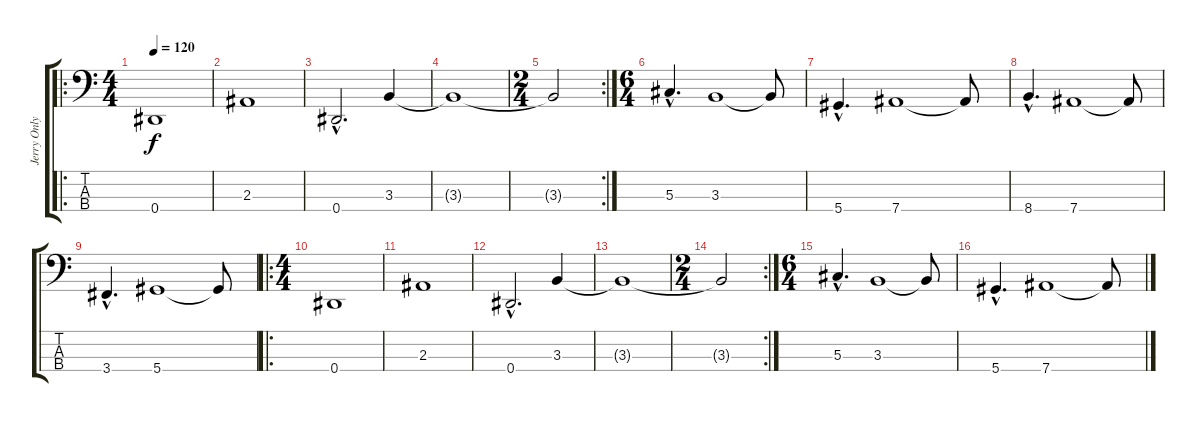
\track ("Jerry Only" "Jerry Only") {instrument distortionguitar}
\staff {score tabs}
\tuning (Gb2 Db2 Ab1 Eb1) {hide}
\ro
\ts (4 4)
\tempo 120
\clef f4
\ks c
0.4.1{dy f instrument distortionguitar} |
2.3.1 |
0.4{hac}.2{d} 3.3.4 |
3.3{t}.1 |
\rc 2
\ts (2 4)
3.3{t}.2 |
\ts (6 4)
5.3{hac}.4{d} 3.3.1 3.3{t}.8 |
5.4{hac}.4{d} 7.4.1 7.4{t}.8 |
8.4{hac}.4{d} 7.4.1 7.4{t}.8 |
3.4{hac}.4{d} 5.4.1 5.4{t}.8 |
\ro
\ts (4 4)
0.4.1 |
2.3.1 |
0.4{hac}.2{d} 3.3.4 |
3.3{t}.1 |
\rc 2
\ts (2 4)
3.3{t}.2 |
\ts (6 4)
5.3{hac}.4{d} 3.3.1 3.3{t}.8 |
5.4{hac}.4{d} 7.4.1 7.4{t}.8
